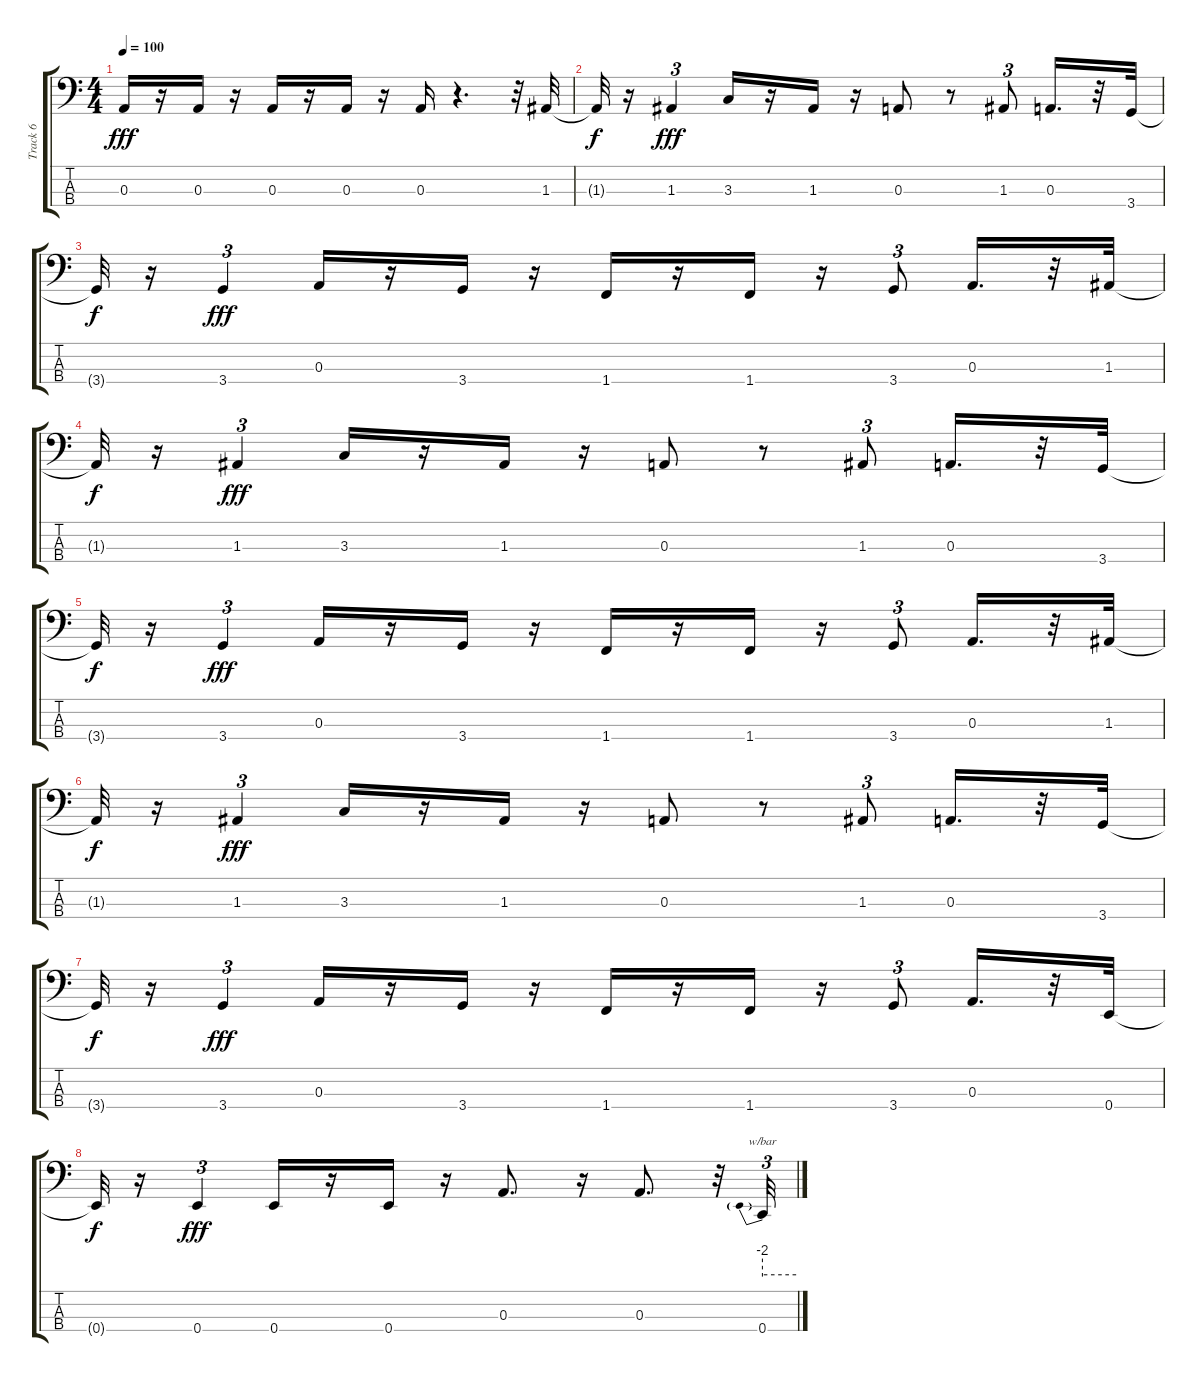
\track ("Track 6" "Track 6") {instrument synthbass1}
\staff {score tabs}
\tuning (G2 D2 A1 E1) {hide}
\ts (4 4)
\tempo 100
\clef f4
\ks c
0.3.16{dy fff} r.16 0.3.16 r.16 0.3.16 r.16 0.3.16 r.16 0.3.16 r.4{d} r.32 1.3.32 |
1.3{t}.32{dy f} r.16 1.3.4{tu (3 2) dy fff} 3.3.16 r.16 1.3.16 r.16 0.3.8 r.8 1.3.8{tu (3 2)} 0.3.16{d} r.32 3.4.32 |
3.4{t}.32{dy f} r.16 3.4.4{tu (3 2) dy fff} 0.3.16 r.16 3.4.16 r.16 1.4.16 r.16 1.4.16 r.16 3.4.8{tu (3 2)} 0.3.16{d} r.32 1.3.32 |
1.3{t}.32{dy f} r.16 1.3.4{tu (3 2) dy fff} 3.3.16 r.16 1.3.16 r.16 0.3.8 r.8 1.3.8{tu (3 2)} 0.3.16{d} r.32 3.4.32 |
3.4{t}.32{dy f} r.16 3.4.4{tu (3 2) dy fff} 0.3.16 r.16 3.4.16 r.16 1.4.16 r.16 1.4.16 r.16 3.4.8{tu (3 2)} 0.3.16{d} r.32 1.3.32 |
1.3{t}.32{dy f} r.16 1.3.4{tu (3 2) dy fff} 3.3.16 r.16 1.3.16 r.16 0.3.8 r.8 1.3.8{tu (3 2)} 0.3.16{d} r.32 3.4.32 |
3.4{t}.32{dy f} r.16 3.4.4{tu (3 2) dy fff} 0.3.16 r.16 3.4.16 r.16 1.4.16 r.16 1.4.16 r.16 3.4.8{tu (3 2)} 0.3.16{d} r.32 0.4.32 |
0.4{t}.32{dy f} r.16 0.4.4{tu (3 2) dy fff} 0.4.16 r.16 0.4.16 r.16 0.3.8{d} r.16 0.3.8{d} r.32 0.4.32{tu (3 2) tbe (predive default 0 -8 60 -8)}
